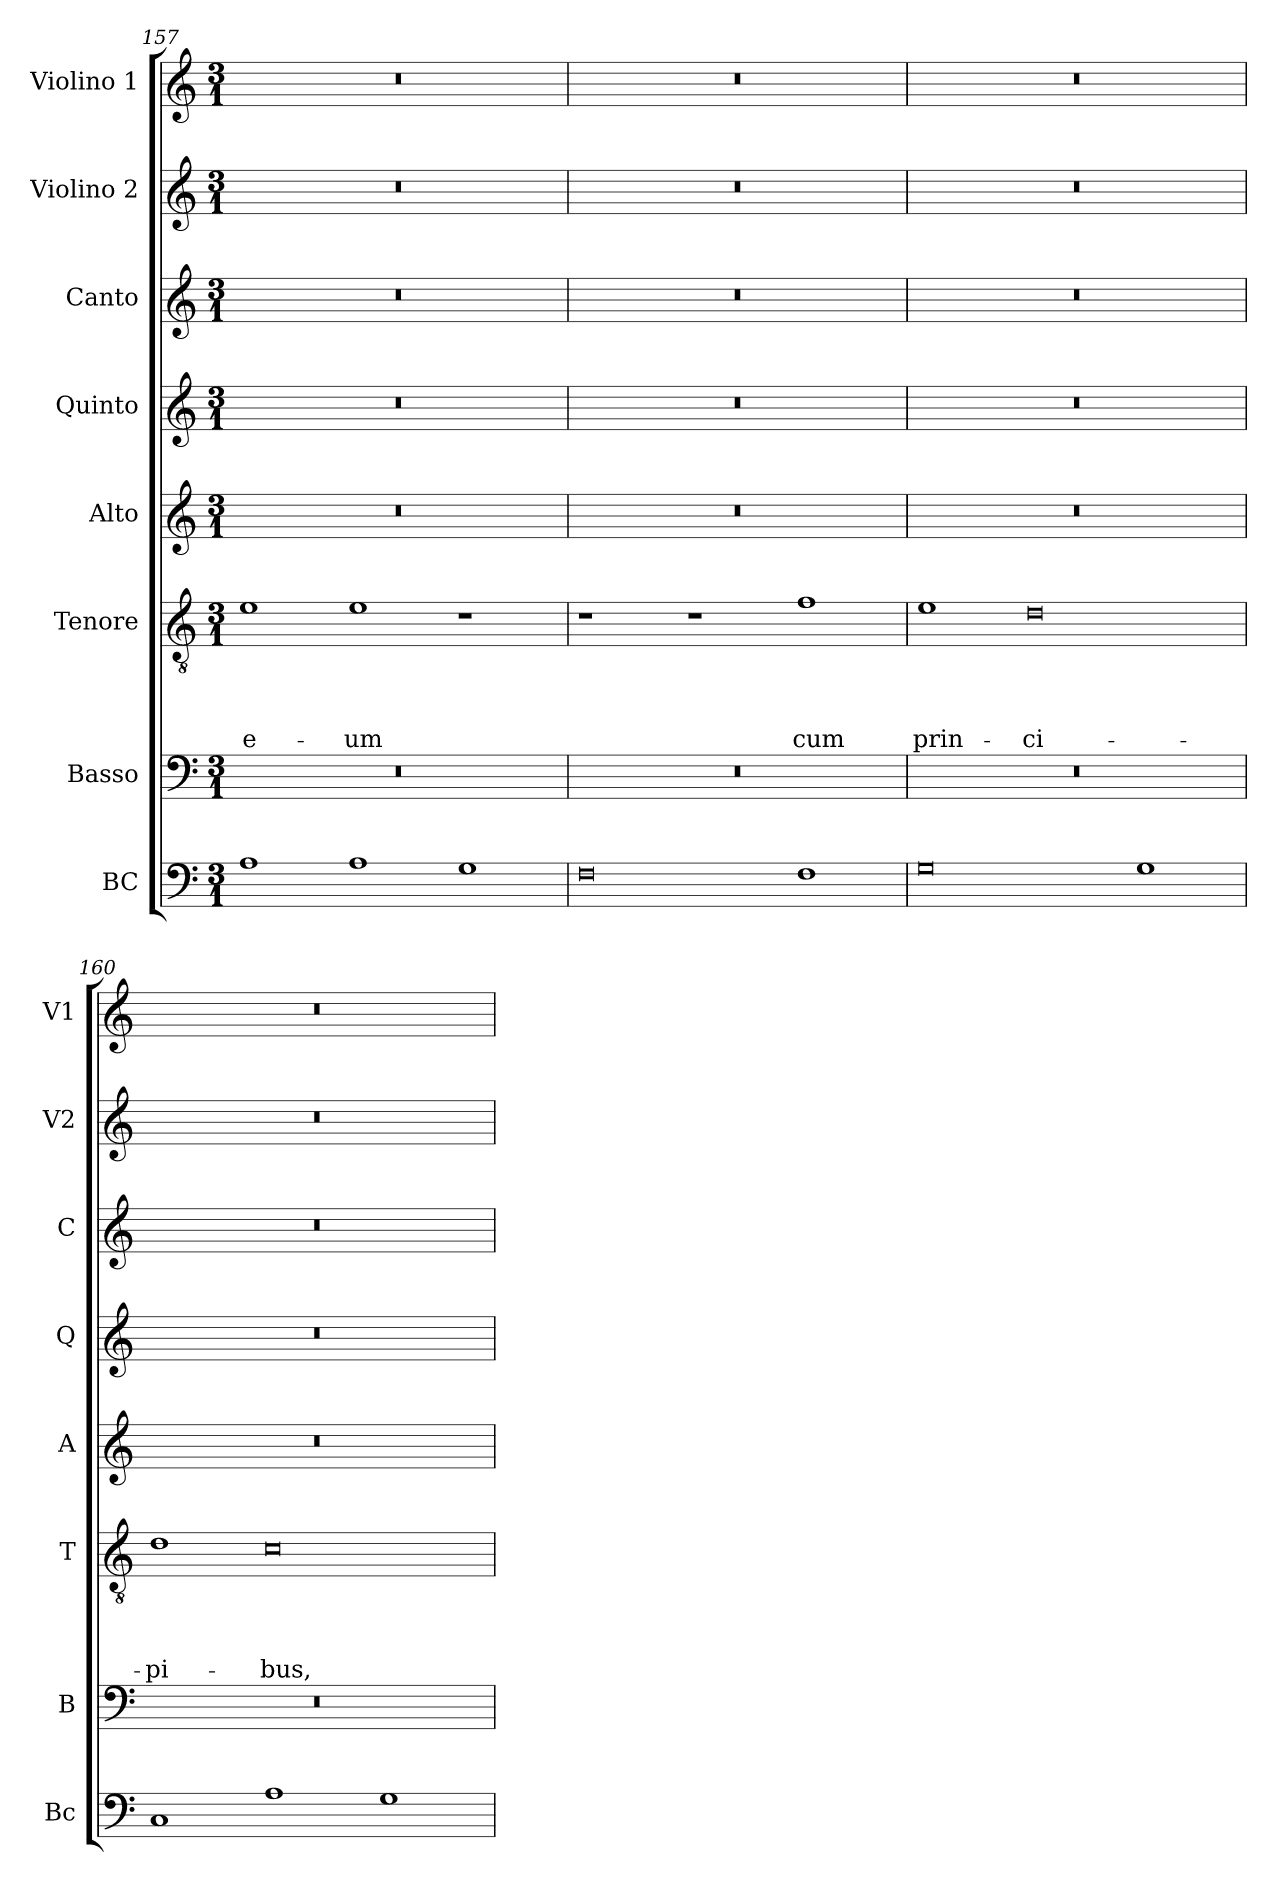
**kern	**kern	**kern	**text	**text	**text	**text	**kern	**kern	**kern	**kern	**kern
*part8	*part7	*part6	*part6	*part6	*part6	*part6	*part5	*part4	*part3	*part2	*part1
*staff8	*staff7	*staff6	*staff6	*staff6	*staff6	*staff6	*staff5	*staff4	*staff3	*staff2	*staff1
*I"BC	*I"Basso	*I"Tenore	*	*	*	*	*I"Alto	*I"Quinto	*I"Canto	*I"Violino 2	*I"Violino 1
*I'Bc	*I'B	*I'T	*	*	*	*	*I'A	*I'Q	*I'C	*I'V2	*I'V1
*clefF4	*clefF4	*clefGv2	*	*	*	*	*clefG2	*clefG2	*clefG2	*clefG2	*clefG2
*k[]	*k[]	*k[]	*	*	*	*	*k[]	*k[]	*k[]	*k[]	*k[]
*C:	*C:	*C:	*	*	*	*	*C:	*C:	*C:	*C:	*C:
*M3/1	*M3/1	*M3/1	*	*	*	*	*M3/1	*M3/1	*M3/1	*M3/1	*M3/1
=157	=157	=157	=157	=157	=157	=157	=157	=157	=157	=157	=157
!	!	!	!	!	!	!LO:LY:b	!	!	!	!	!
1A	0.r	1e	.	.	.	e-	0.r	0.r	0.r	0.r	0.r
!	!	!	!	!	!	!LO:LY:b	!	!	!	!	!
1A	.	1e	.	.	.	-um	.	.	.	.	.
1G	.	1r	.	.	.	.	.	.	.	.	.
=158	=158	=158	=158	=158	=158	=158	=158	=158	=158	=158	=158
0F	0.r	1r	.	.	.	.	0.r	0.r	0.r	0.r	0.r
.	.	1r	.	.	.	.	.	.	.	.	.
!	!	!	!	!	!	!LO:LY:b	!	!	!	!	!
1F	.	1f	.	.	.	cum	.	.	.	.	.
=159	=159	=159	=159	=159	=159	=159	=159	=159	=159	=159	=159
!	!	!	!	!	!	!LO:LY:b	!	!	!	!	!
0G	0.r	1e	.	.	.	prin-	0.r	0.r	0.r	0.r	0.r
!	!	!	!	!	!	!LO:LY:b	!	!	!	!	!
.	.	0d	.	.	.	-ci-	.	.	.	.	.
1G	.	.	.	.	.	.	.	.	.	.	.
=160	=160	=160	=160	=160	=160	=160	=160	=160	=160	=160	=160
!	!	!	!	!	!	!LO:LY:b	!	!	!	!	!
1C	0.r	1d	.	.	.	-pi-	0.r	0.r	0.r	0.r	0.r
!	!	!	!	!	!	!LO:LY:b	!	!	!	!	!
1A	.	0c	.	.	.	-bus,	.	.	.	.	.
1G	.	.	.	.	.	.	.	.	.	.	.
=	=	=	=	=	=	=	=	=	=	=	=
*-	*-	*-	*-	*-	*-	*-	*-	*-	*-	*-	*-
